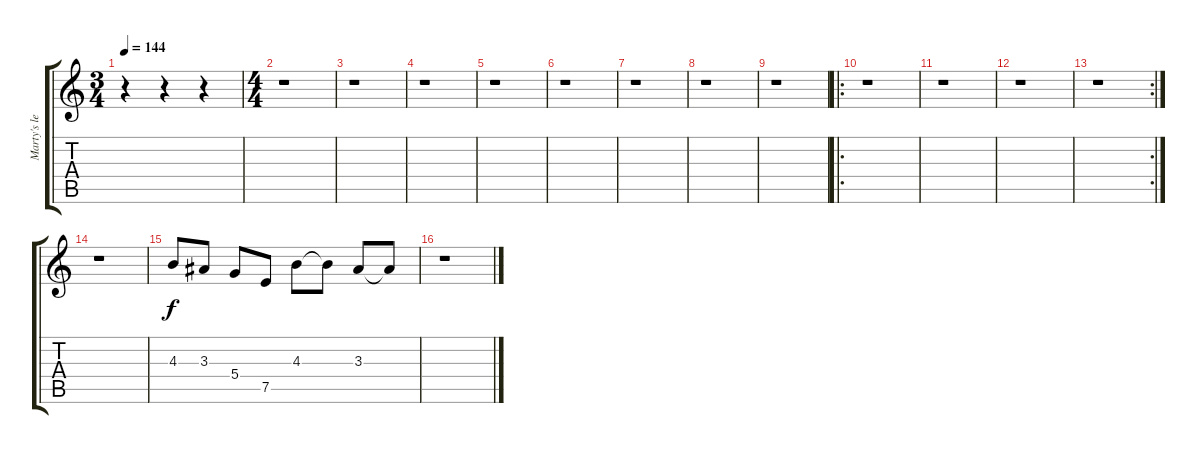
\track ("Marty's lead" "Marty's le") {instrument distortionguitar}
\staff {score tabs}
\tuning (E4 B3 G3 D3 A2 E2) {hide}
\ts (3 4)
\tempo 144
\clef g2
\ks c
r.4{dy f} r.4 r.4 |
\ts (4 4)
r.1 |
r.1 |
r.1 |
r.1 |
r.1 |
r.1 |
r.1 |
r.1 |
\ro
r.1 |
r.1 |
r.1 |
\rc 2
r.1 |
r.1 |
4.3.8 3.3.8 5.4.8 7.5.8 4.3.8 4.3{t}.8 3.3.8 3.3{t}.8 |
r.1
